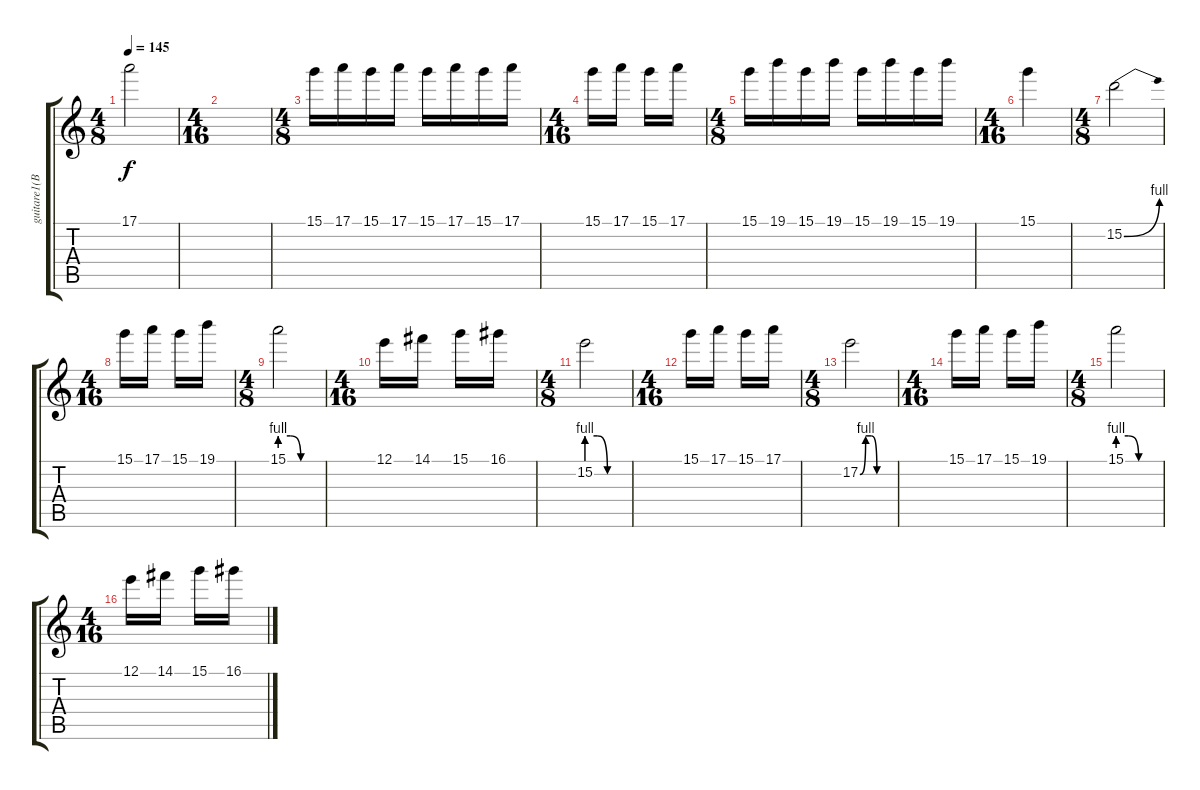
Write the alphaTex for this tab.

\track ("guitare1(Brändström)" "guitare1(B") {instrument distortionguitar}
\staff {score tabs}
\tuning (E4 B3 G3 D3 A2 E2) {hide}
\ts (4 8)
\tempo 145
\clef g2
\ks c
17.1.2{dy f} |
\ts (4 16)
|
\ts (4 8)
15.1.16 17.1.16 15.1.16 17.1.16 15.1.16 17.1.16 15.1.16 17.1.16 |
\ts (4 16)
15.1.16 17.1.16 15.1.16 17.1.16 |
\ts (4 8)
15.1.16 19.1.16 15.1.16 19.1.16 15.1.16 19.1.16 15.1.16 19.1.16 |
\ts (4 16)
15.1.4 |
\ts (4 8)
15.2{be (bend 0 0 60 4)}.2 |
\ts (4 16)
15.1.16 17.1.16 15.1.16 19.1.16 |
\ts (4 8)
15.1{be (custom 0 4 15 4 30 0 60 0)}.2 |
\ts (4 16)
12.1.16 14.1.16 15.1.16 16.1.16 |
\ts (4 8)
15.2{be (custom 0 4 15 4 30 0 60 0)}.2 |
\ts (4 16)
15.1.16 17.1.16 15.1.16 17.1.16 |
\ts (4 8)
17.2{be (custom 0 0 10 4 20 4 30 0 60 0)}.2 |
\ts (4 16)
15.1.16 17.1.16 15.1.16 19.1.16 |
\ts (4 8)
15.1{be (custom 0 4 15 4 30 0 60 0)}.2 |
\ts (4 16)
12.1.16 14.1.16 15.1.16 16.1.16
